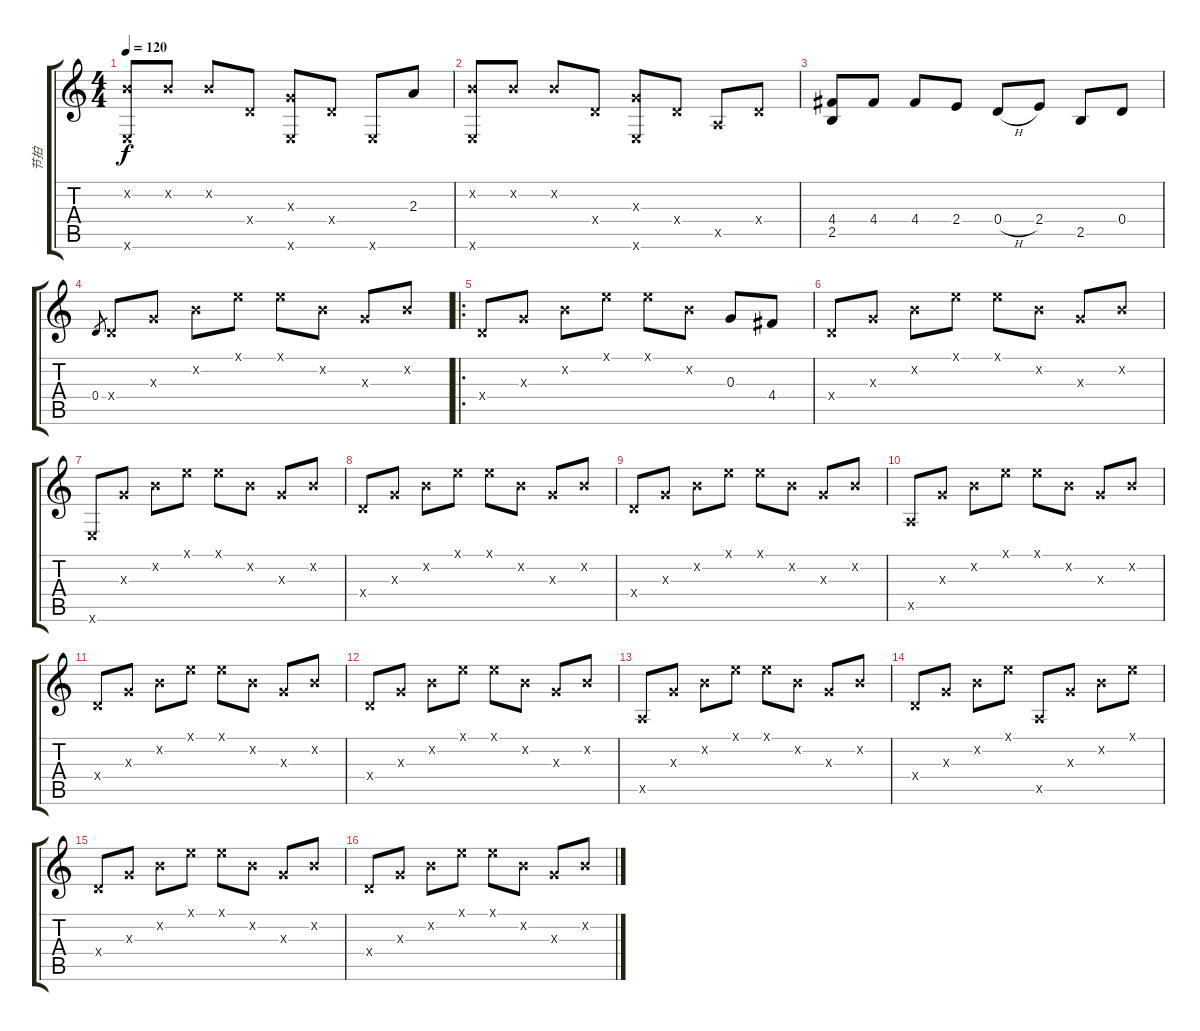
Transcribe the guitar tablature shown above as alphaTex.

\track ("节拍" "节拍") {instrument acousticguitarnylon}
\staff {score tabs}
\tuning (E4 B3 G3 D3 A2 E2) {hide}
\ts (4 4)
\tempo 120
\clef g2
\ks c
(0.2{x} 0.6{x}).8{dy f instrument acousticguitarnylon} 0.2{x}.8 0.2{x}.8 0.4{x}.8 (0.3{x} 0.6{x}).8 0.4{x}.8 0.6{x}.8 2.3.8 |
(0.2{x} 0.6{x}).8 0.2{x}.8 0.2{x}.8 0.4{x}.8 (0.3{x} 0.6{x}).8 0.4{x}.8 0.5{x}.8 0.4{x}.8 |
(4.4 2.5).8 4.4.8 4.4.8 2.4.8 0.4{h}.8 2.4.8 2.5.8 0.4.8 |
0.4.8{gr} 0.4{x}.8 0.3{x}.8 0.2{x}.8 0.1{x}.8 0.1{x}.8 0.2{x}.8 0.3{x}.8 0.2{x}.8 |
\ro
0.4{x}.8 0.3{x}.8 0.2{x}.8 0.1{x}.8 0.1{x}.8 0.2{x}.8 0.3.8 4.4.8 |
0.4{x}.8 0.3{x}.8 0.2{x}.8 0.1{x}.8 0.1{x}.8 0.2{x}.8 0.3{x}.8 0.2{x}.8 |
0.6{x}.8 0.3{x}.8 0.2{x}.8 0.1{x}.8 0.1{x}.8 0.2{x}.8 0.3{x}.8 0.2{x}.8 |
0.4{x}.8 0.3{x}.8 0.2{x}.8 0.1{x}.8 0.1{x}.8 0.2{x}.8 0.3{x}.8 0.2{x}.8 |
0.4{x}.8 0.3{x}.8 0.2{x}.8 0.1{x}.8 0.1{x}.8 0.2{x}.8 0.3{x}.8 0.2{x}.8 |
0.5{x}.8 0.3{x}.8 0.2{x}.8 0.1{x}.8 0.1{x}.8 0.2{x}.8 0.3{x}.8 0.2{x}.8 |
0.4{x}.8 0.3{x}.8 0.2{x}.8 0.1{x}.8 0.1{x}.8 0.2{x}.8 0.3{x}.8 0.2{x}.8 |
0.4{x}.8 0.3{x}.8 0.2{x}.8 0.1{x}.8 0.1{x}.8 0.2{x}.8 0.3{x}.8 0.2{x}.8 |
0.5{x}.8 0.3{x}.8 0.2{x}.8 0.1{x}.8 0.1{x}.8 0.2{x}.8 0.3{x}.8 0.2{x}.8 |
0.4{x}.8 0.3{x}.8 0.2{x}.8 0.1{x}.8 0.5{x}.8 0.3{x}.8 0.2{x}.8 0.1{x}.8 |
0.4{x}.8 0.3{x}.8 0.2{x}.8 0.1{x}.8 0.1{x}.8 0.2{x}.8 0.3{x}.8 0.2{x}.8 |
0.4{x}.8 0.3{x}.8 0.2{x}.8 0.1{x}.8 0.1{x}.8 0.2{x}.8 0.3{x}.8 0.2{x}.8
